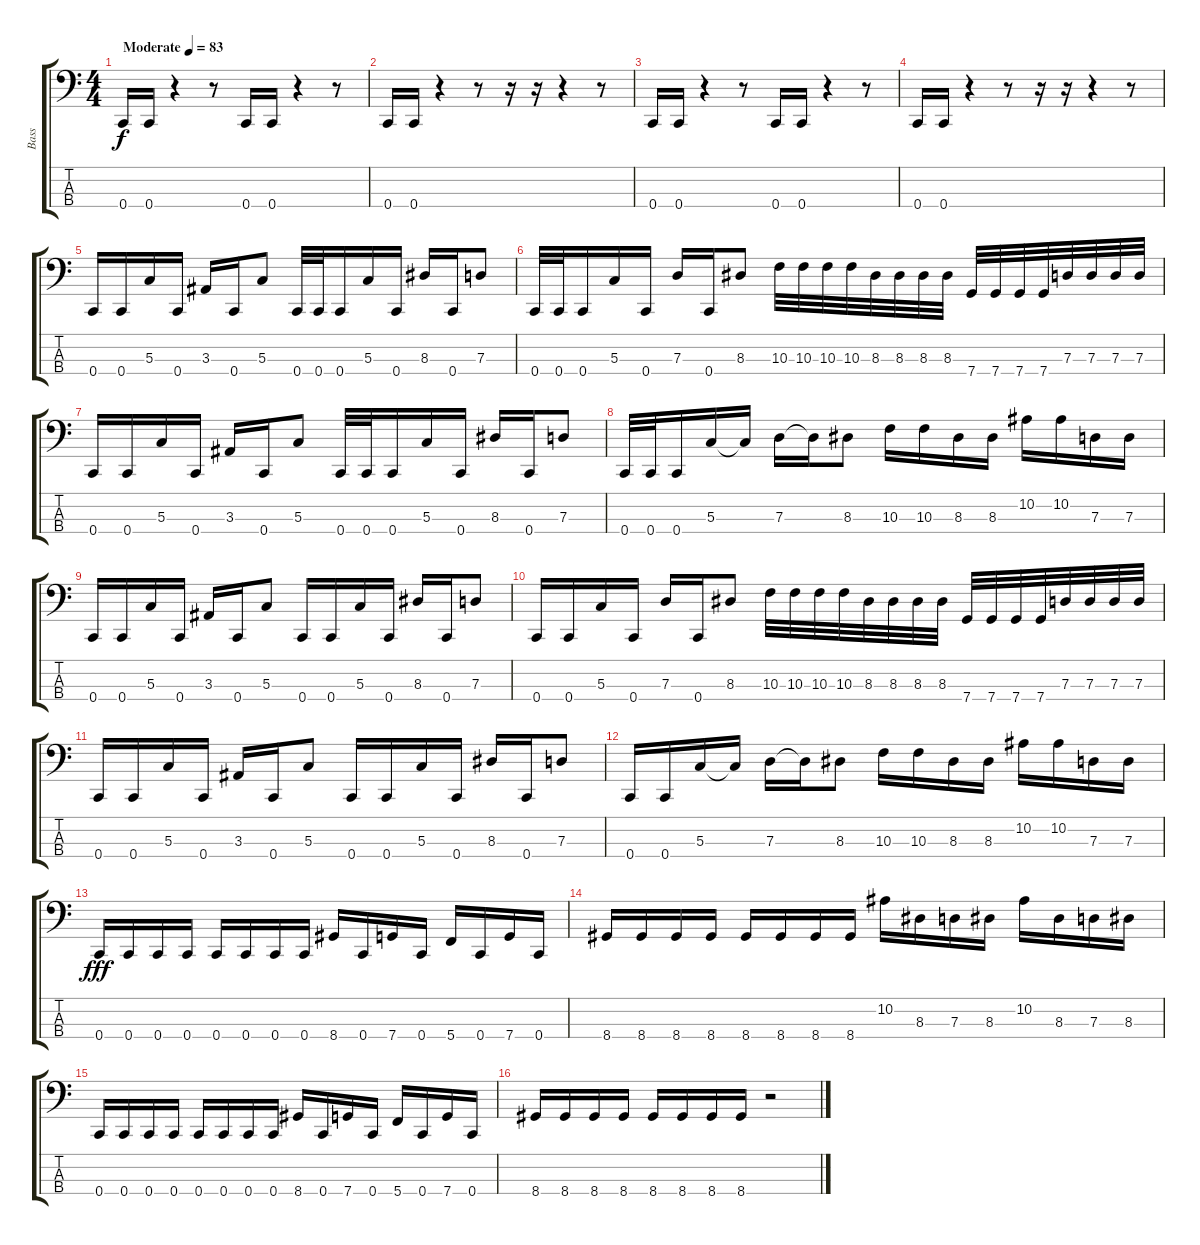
\track ("Bass" "Bass") {instrument electricbassfinger}
\staff {score tabs}
\tuning (F2 C2 G1 C1) {hide}
\ts (4 4)
\tempo (83 "Moderate")
\clef f4
\ks c
0.4.16{dy f instrument electricbassfinger} 0.4.16 r.4 r.8 0.4.16 0.4.16 r.4 r.8 |
0.4.16 0.4.16 r.4 r.8 r.16 r.16 r.4 r.8 |
0.4.16 0.4.16 r.4 r.8 0.4.16 0.4.16 r.4 r.8 |
0.4.16 0.4.16 r.4 r.8 r.16 r.16 r.4 r.8 |
0.4.16 0.4.16 5.3.16 0.4.16 3.3.16 0.4.16 5.3.8 0.4.32 0.4.32 0.4.16 5.3.16 0.4.16 8.3.16 0.4.16 7.3.8 |
0.4.32 0.4.32 0.4.16 5.3.16 0.4.16 7.3.16 0.4.16 8.3.8 10.3.32 10.3.32 10.3.32 10.3.32 8.3.32 8.3.32 8.3.32 8.3.32 7.4.32 7.4.32 7.4.32 7.4.32 7.3.32 7.3.32 7.3.32 7.3.32 |
0.4.16 0.4.16 5.3.16 0.4.16 3.3.16 0.4.16 5.3.8 0.4.32 0.4.32 0.4.16 5.3.16 0.4.16 8.3.16 0.4.16 7.3.8 |
0.4.32 0.4.32 0.4.16 5.3.16 5.3{t}.16 7.3.16 7.3{t}.16 8.3.8 10.3.16 10.3.16 8.3.16 8.3.16 10.2.16 10.2.16 7.3.16 7.3.16 |
0.4.16 0.4.16 5.3.16 0.4.16 3.3.16 0.4.16 5.3.8 0.4.16 0.4.16 5.3.16 0.4.16 8.3.16 0.4.16 7.3.8 |
0.4.16 0.4.16 5.3.16 0.4.16 7.3.16 0.4.16 8.3.8 10.3.32 10.3.32 10.3.32 10.3.32 8.3.32 8.3.32 8.3.32 8.3.32 7.4.32 7.4.32 7.4.32 7.4.32 7.3.32 7.3.32 7.3.32 7.3.32 |
0.4.16 0.4.16 5.3.16 0.4.16 3.3.16 0.4.16 5.3.8 0.4.16 0.4.16 5.3.16 0.4.16 8.3.16 0.4.16 7.3.8 |
0.4.16 0.4.16 5.3.16 5.3{t}.16 7.3.16 7.3{t}.16 8.3.8 10.3.16 10.3.16 8.3.16 8.3.16 10.2.16 10.2.16 7.3.16 7.3.16 |
0.4.16{dy fff} 0.4.16 0.4.16 0.4.16 0.4.16 0.4.16 0.4.16 0.4.16 8.4.16 0.4.16 7.4.16 0.4.16 5.4.16 0.4.16 7.4.16 0.4.16 |
8.4.16 8.4.16 8.4.16 8.4.16 8.4.16 8.4.16 8.4.16 8.4.16 10.2.16 8.3.16 7.3.16 8.3.16 10.2.16 8.3.16 7.3.16 8.3.16 |
0.4.16 0.4.16 0.4.16 0.4.16 0.4.16 0.4.16 0.4.16 0.4.16 8.4.16 0.4.16 7.4.16 0.4.16 5.4.16 0.4.16 7.4.16 0.4.16 |
8.4.16 8.4.16 8.4.16 8.4.16 8.4.16 8.4.16 8.4.16 8.4.16 r.2
